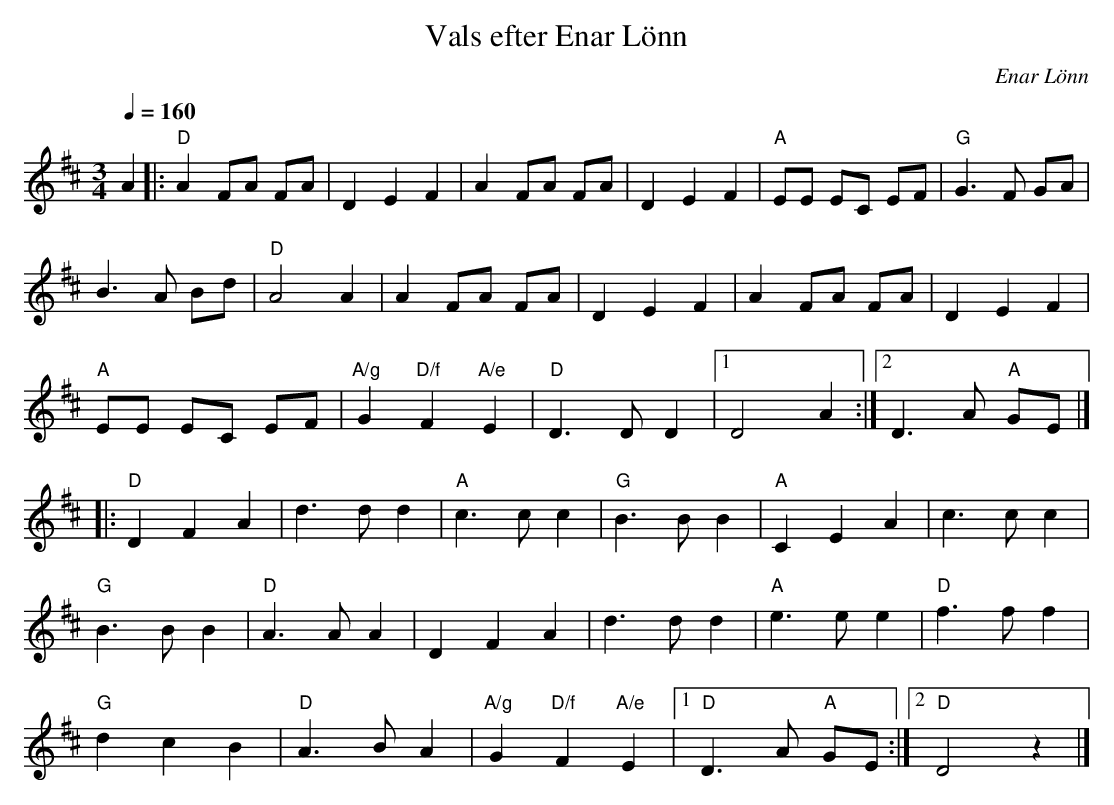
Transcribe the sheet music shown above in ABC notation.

X:1
T:Vals efter Enar Lönn
C:Enar Lönn
K:D
M:3/4
L:1/8
Q:1/4=160
A2 |:"D" A2 FA FA | D2 E2 F2 | A2 FA FA | D2 E2 F2 | "A" EE EC EF | "G" G3 F GA |
B3 A Bd| "D" A4A2 | A2 FA FA | D2 E2 F2 | A2 FA FA | D2 E2 F2 |
"A" EE EC EF | "A/g" G2 "D/f" F2 "A/e" E2 | "D" D3 D D2 | [1 D4 A2 :| [2 D3 A "A" GE |]
|: "D" D2 F2 A2 | d3 d d2 | "A" c3 c c2 | "G" B3 B B2 | "A" C2 E2 A2 | c3 c c2 |
"G" B3 B B2 | "D" A3 A A2 | D2 F2 A2 | d3 d d2 | "A" e3 e e2 | "D" f3 f f2 |
"G" d2 c2 B2 | "D" A3 B A2 | "A/g" G2 "D/f" F2 "A/e" E2 |[1 "D" D3 A "A" GE :|[2 "D" D4 z2|]
